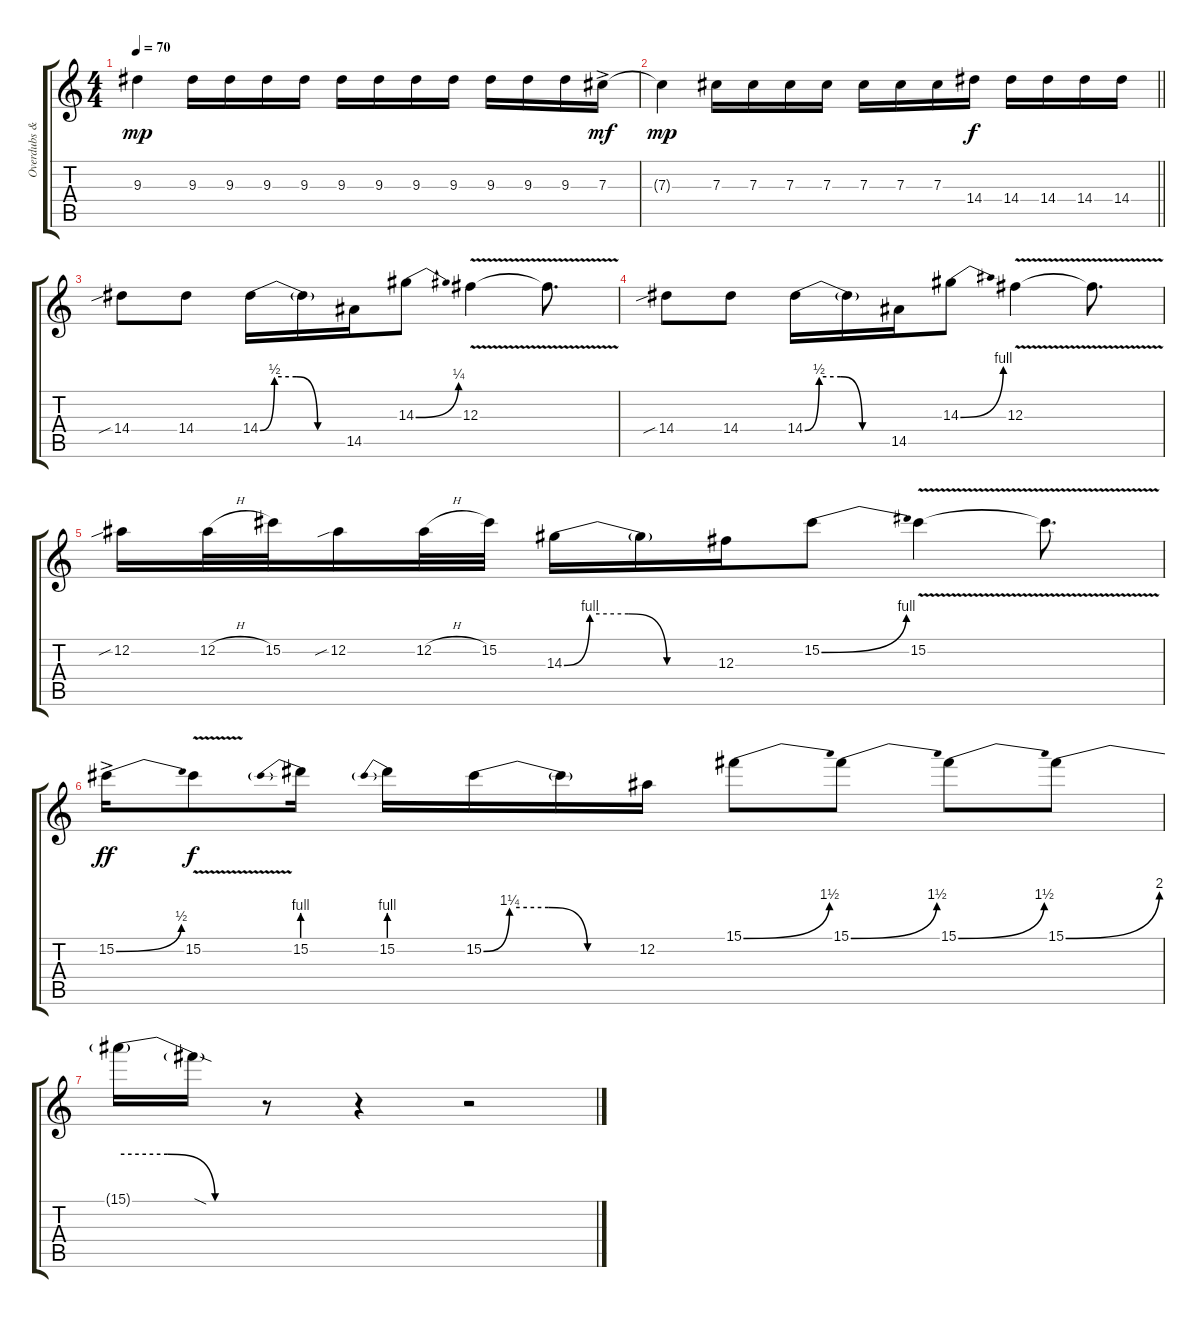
\track ("Overdubs & Lead" "Overdubs &") {instrument distortionguitar}
\staff {score tabs}
\tuning (Eb4 Bb3 Gb3 Db3 Ab2 Db2) {hide}
\ts (4 4)
\tempo 70
\clef g2
\ks c
9.3{t}.4{dy mp} 9.3.16 9.3.16 9.3.16 9.3.16 9.3.16 9.3.16 9.3.16 9.3.16 9.3.16 9.3.16 9.3.16 7.3{ac}.16{dy mf} |
\barLineRight lightlight
7.3{t}.4{dy mp} 7.3.16 7.3.16 7.3.16 7.3.16 7.3.16 7.3.16 7.3.16 14.4.16{dy f} 14.4.16 14.4.16 14.4.16 14.4.16 |
14.4{sib}.8 14.4.8 14.4{be (custom 0 0 10 2 25 2 40 0 60 0)}.16 14.4{t}.16 14.5.16 14.3{be (bend 0 0 60 1)}.8 12.3{v}.4 12.3{v t}.8{d} |
14.4{sib}.8 14.4.8 14.4{be (custom 0 0 10 2 25 2 40 0 60 0)}.16 14.4{t}.16 14.5.16 14.3{be (bend 0 0 60 4)}.8 12.3{v}.4 12.3{v t}.8{d} |
12.2{sib}.16 12.2{h}.32 15.2.32 12.2{sib}.16 12.2{h}.32 15.2.32 14.3{be (custom 0 0 10 4 25 4 40 0 60 0)}.16 14.3{t}.16 12.3.16 15.2{be (bend 0 0 60 4)}.8 15.2{v}.4 15.2{v t}.8{d} |
15.2{be (bend 0 0 60 2) ac}.16{dy ff} 15.2{v}.8{dy f} 15.2{be (prebend 0 4 60 4)}.16 15.2{be (prebend 0 4 60 4)}.16 15.2{be (custom 0 0 10 5 25 5 40 0 60 0)}.16 15.2{t}.16 12.2.16 15.1{be (bend 0 0 60 6)}.8 15.1{be (bend 0 0 60 6)}.8 15.1{be (bend 0 0 60 6)}.8 15.1{be (bend 0 0 60 8)}.8 |
15.1{be (custom 0 8 20 8 40 0 60 0) t}.16 15.1{sod t}.16 r.8 r.4 r.2
